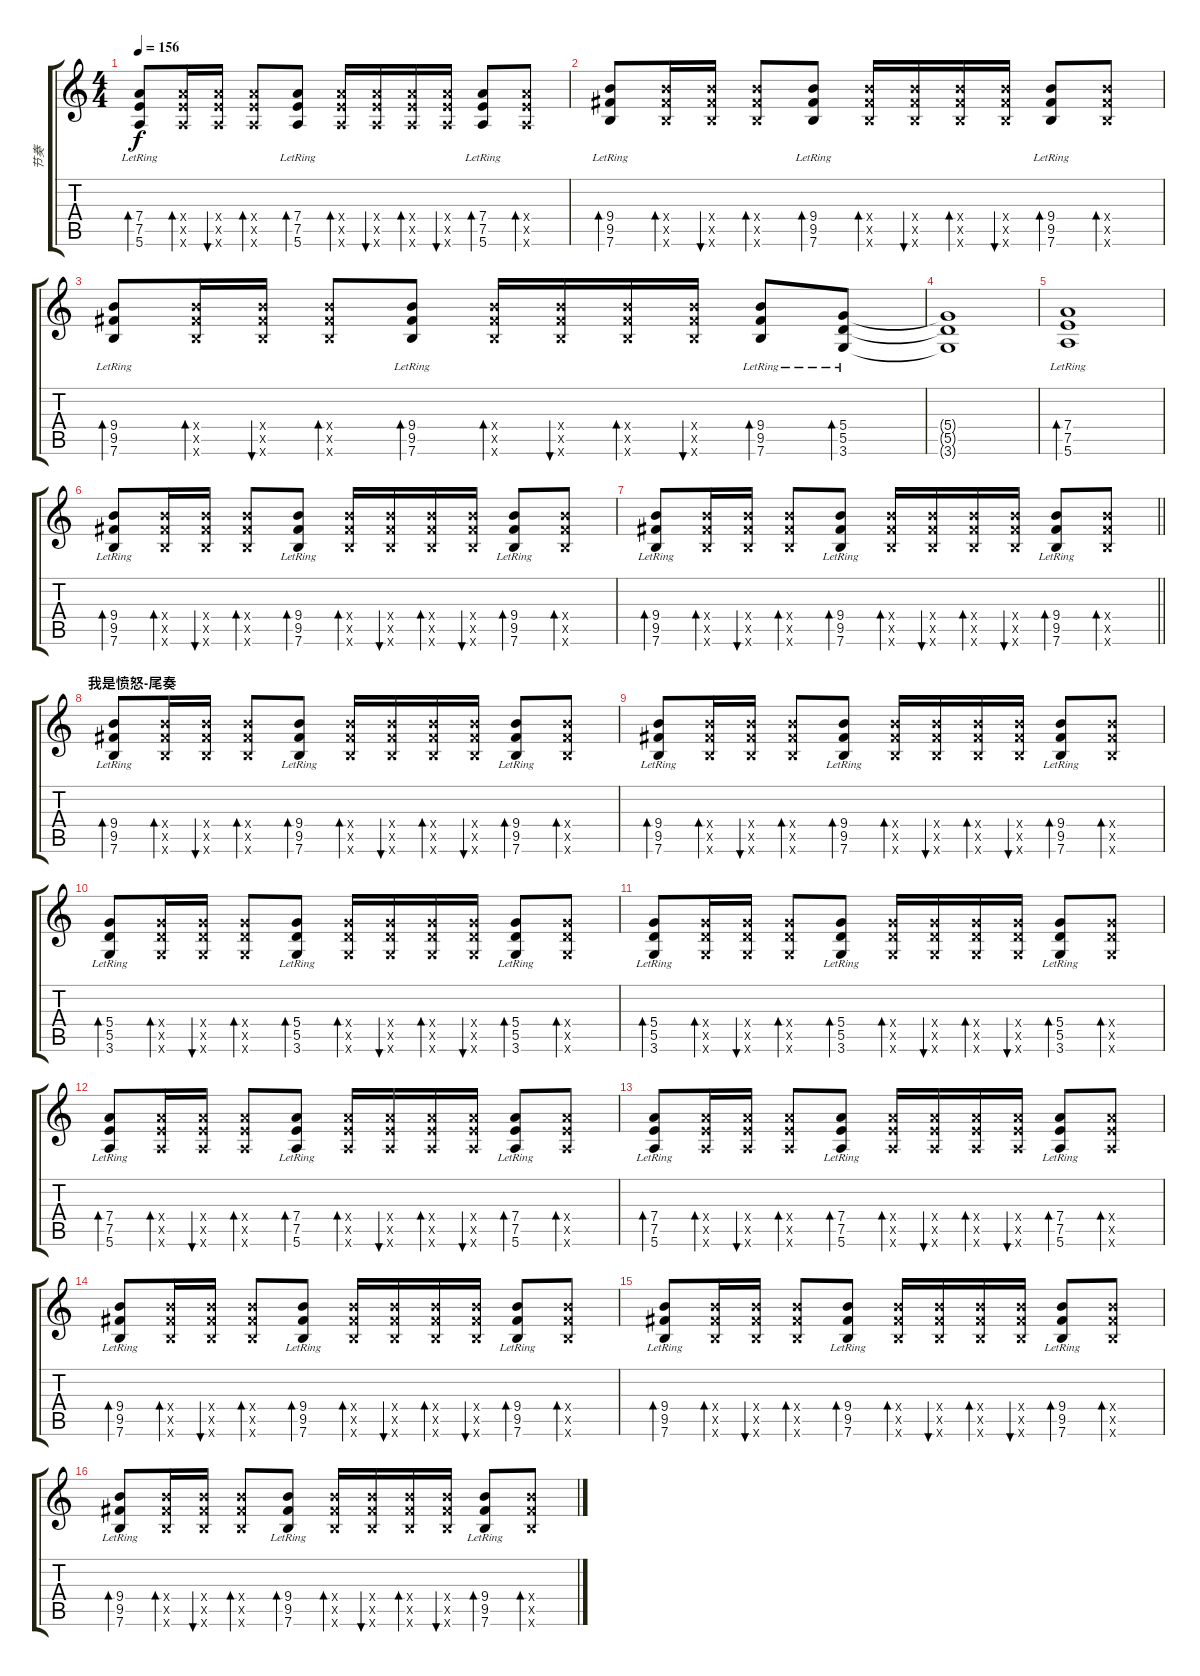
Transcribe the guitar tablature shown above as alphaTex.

\track ("节奏" "节奏") {instrument acousticguitarsteel}
\staff {score tabs}
\tuning (E4 B3 G3 D3 A2 E2) {hide}
\ts (4 4)
\tempo 156
\clef g2
\ks c
(7.4{lr} 7.5{lr} 5.6{lr}).8{bd 60 dy f} (7.4{x} 7.5{x} 5.6{x}).16{bd 60} (7.4{x} 7.5{x} 5.6{x}).16{bu 60} (7.4{x} 7.5{x} 5.6{x}).8{bd 60} (7.4{lr} 7.5{lr} 5.6{lr}).8{bd 60} (7.4{x} 7.5{x} 5.6{x}).16{bd 60} (7.4{x} 7.5{x} 5.6{x}).16{bu 60} (7.4{x} 7.5{x} 5.6{x}).16{bd 60} (7.4{x} 7.5{x} 5.6{x}).16{bu 60} (7.4{lr} 7.5{lr} 5.6{lr}).8{bd 60} (7.4{x} 7.5{x} 5.6{x}).8{bd 60} |
(9.4{lr} 9.5{lr} 7.6{lr}).8{bd 60} (9.4{x} 9.5{x} 7.6{x}).16{bd 60} (9.4{x} 9.5{x} 7.6{x}).16{bu 60} (9.4{x} 9.5{x} 7.6{x}).8{bd 60} (9.4{lr} 9.5{lr} 7.6{lr}).8{bd 60} (9.4{x} 9.5{x} 7.6{x}).16{bd 60} (9.4{x} 9.5{x} 7.6{x}).16{bu 60} (9.4{x} 9.5{x} 7.6{x}).16{bd 60} (9.4{x} 9.5{x} 7.6{x}).16{bu 60} (9.4{lr} 9.5{lr} 7.6{lr}).8{bd 60} (9.4{x} 9.5{x} 7.6{x}).8{bd 60} |
(9.4{lr} 9.5{lr} 7.6{lr}).8{bd 60} (9.4{x} 9.5{x} 7.6{x}).16{bd 60} (9.4{x} 9.5{x} 7.6{x}).16{bu 60} (9.4{x} 9.5{x} 7.6{x}).8{bd 60} (9.4{lr} 9.5{lr} 7.6{lr}).8{bd 60} (9.4{x} 9.5{x} 7.6{x}).16{bd 60} (9.4{x} 9.5{x} 7.6{x}).16{bu 60} (9.4{x} 9.5{x} 7.6{x}).16{bd 60} (9.4{x} 9.5{x} 7.6{x}).16{bu 60} (9.4{lr} 9.5{lr} 7.6{lr}).8{bd 60} (5.4{lr} 5.5{lr} 3.6{lr}).8{bd 60} |
(5.4{t} 5.5{t} 3.6{t}).1 |
(7.4{lr} 7.5{lr} 5.6{lr}).1{bd 60} |
(9.4{lr} 9.5{lr} 7.6{lr}).8{bd 60} (9.4{x} 9.5{x} 7.6{x}).16{bd 60} (9.4{x} 9.5{x} 7.6{x}).16{bu 60} (9.4{x} 9.5{x} 7.6{x}).8{bd 60} (9.4{lr} 9.5{lr} 7.6{lr}).8{bd 60} (9.4{x} 9.5{x} 7.6{x}).16{bd 60} (9.4{x} 9.5{x} 7.6{x}).16{bu 60} (9.4{x} 9.5{x} 7.6{x}).16{bd 60} (9.4{x} 9.5{x} 7.6{x}).16{bu 60} (9.4{lr} 9.5{lr} 7.6{lr}).8{bd 60} (9.4{x} 9.5{x} 7.6{x}).8{bd 60} |
\barLineRight lightlight
(9.4{lr} 9.5{lr} 7.6{lr}).8{bd 60} (9.4{x} 9.5{x} 7.6{x}).16{bd 60} (9.4{x} 9.5{x} 7.6{x}).16{bu 60} (9.4{x} 9.5{x} 7.6{x}).8{bd 60} (9.4{lr} 9.5{lr} 7.6{lr}).8{bd 60} (9.4{x} 9.5{x} 7.6{x}).16{bd 60} (9.4{x} 9.5{x} 7.6{x}).16{bu 60} (9.4{x} 9.5{x} 7.6{x}).16{bd 60} (9.4{x} 9.5{x} 7.6{x}).16{bu 60} (9.4{lr} 9.5{lr} 7.6{lr}).8{bd 60} (9.4{x} 9.5{x} 7.6{x}).8{bd 60} |
\section ("" "我是愤怒-尾奏")
(9.4{lr} 9.5{lr} 7.6{lr}).8{bd 60} (9.4{x} 9.5{x} 7.6{x}).16{bd 60} (9.4{x} 9.5{x} 7.6{x}).16{bu 60} (9.4{x} 9.5{x} 7.6{x}).8{bd 60} (9.4{lr} 9.5{lr} 7.6{lr}).8{bd 60} (9.4{x} 9.5{x} 7.6{x}).16{bd 60} (9.4{x} 9.5{x} 7.6{x}).16{bu 60} (9.4{x} 9.5{x} 7.6{x}).16{bd 60} (9.4{x} 9.5{x} 7.6{x}).16{bu 60} (9.4{lr} 9.5{lr} 7.6{lr}).8{bd 60} (9.4{x} 9.5{x} 7.6{x}).8{bd 60} |
(9.4{lr} 9.5{lr} 7.6{lr}).8{bd 60} (9.4{x} 9.5{x} 7.6{x}).16{bd 60} (9.4{x} 9.5{x} 7.6{x}).16{bu 60} (9.4{x} 9.5{x} 7.6{x}).8{bd 60} (9.4{lr} 9.5{lr} 7.6{lr}).8{bd 60} (9.4{x} 9.5{x} 7.6{x}).16{bd 60} (9.4{x} 9.5{x} 7.6{x}).16{bu 60} (9.4{x} 9.5{x} 7.6{x}).16{bd 60} (9.4{x} 9.5{x} 7.6{x}).16{bu 60} (9.4{lr} 9.5{lr} 7.6{lr}).8{bd 60} (9.4{x} 9.5{x} 7.6{x}).8{bd 60} |
(5.4{lr} 5.5{lr} 3.6{lr}).8{bd 60} (5.4{x} 5.5{x} 3.6{x}).16{bd 60} (5.4{x} 5.5{x} 3.6{x}).16{bu 60} (5.4{x} 5.5{x} 3.6{x}).8{bd 60} (5.4{lr} 5.5{lr} 3.6{lr}).8{bd 60} (5.4{x} 5.5{x} 3.6{x}).16{bd 60} (5.4{x} 5.5{x} 3.6{x}).16{bu 60} (5.4{x} 5.5{x} 3.6{x}).16{bd 60} (5.4{x} 5.5{x} 3.6{x}).16{bu 60} (5.4{lr} 5.5{lr} 3.6{lr}).8{bd 60} (5.4{x} 5.5{x} 3.6{x}).8{bd 60} |
(5.4{lr} 5.5{lr} 3.6{lr}).8{bd 60} (5.4{x} 5.5{x} 3.6{x}).16{bd 60} (5.4{x} 5.5{x} 3.6{x}).16{bu 60} (5.4{x} 5.5{x} 3.6{x}).8{bd 60} (5.4{lr} 5.5{lr} 3.6{lr}).8{bd 60} (5.4{x} 5.5{x} 3.6{x}).16{bd 60} (5.4{x} 5.5{x} 3.6{x}).16{bu 60} (5.4{x} 5.5{x} 3.6{x}).16{bd 60} (5.4{x} 5.5{x} 3.6{x}).16{bu 60} (5.4{lr} 5.5{lr} 3.6{lr}).8{bd 60} (5.4{x} 5.5{x} 3.6{x}).8{bd 60} |
(7.4{lr} 7.5{lr} 5.6{lr}).8{bd 60} (7.4{x} 7.5{x} 5.6{x}).16{bd 60} (7.4{x} 7.5{x} 5.6{x}).16{bu 60} (7.4{x} 7.5{x} 5.6{x}).8{bd 60} (7.4{lr} 7.5{lr} 5.6{lr}).8{bd 60} (7.4{x} 7.5{x} 5.6{x}).16{bd 60} (7.4{x} 7.5{x} 5.6{x}).16{bu 60} (7.4{x} 7.5{x} 5.6{x}).16{bd 60} (7.4{x} 7.5{x} 5.6{x}).16{bu 60} (7.4{lr} 7.5{lr} 5.6{lr}).8{bd 60} (7.4{x} 7.5{x} 5.6{x}).8{bd 60} |
(7.4{lr} 7.5{lr} 5.6{lr}).8{bd 60} (7.4{x} 7.5{x} 5.6{x}).16{bd 60} (7.4{x} 7.5{x} 5.6{x}).16{bu 60} (7.4{x} 7.5{x} 5.6{x}).8{bd 60} (7.4{lr} 7.5{lr} 5.6{lr}).8{bd 60} (7.4{x} 7.5{x} 5.6{x}).16{bd 60} (7.4{x} 7.5{x} 5.6{x}).16{bu 60} (7.4{x} 7.5{x} 5.6{x}).16{bd 60} (7.4{x} 7.5{x} 5.6{x}).16{bu 60} (7.4{lr} 7.5{lr} 5.6{lr}).8{bd 60} (7.4{x} 7.5{x} 5.6{x}).8{bd 60} |
(9.4{lr} 9.5{lr} 7.6{lr}).8{bd 60} (9.4{x} 9.5{x} 7.6{x}).16{bd 60} (9.4{x} 9.5{x} 7.6{x}).16{bu 60} (9.4{x} 9.5{x} 7.6{x}).8{bd 60} (9.4{lr} 9.5{lr} 7.6{lr}).8{bd 60} (9.4{x} 9.5{x} 7.6{x}).16{bd 60} (9.4{x} 9.5{x} 7.6{x}).16{bu 60} (9.4{x} 9.5{x} 7.6{x}).16{bd 60} (9.4{x} 9.5{x} 7.6{x}).16{bu 60} (9.4{lr} 9.5{lr} 7.6{lr}).8{bd 60} (9.4{x} 9.5{x} 7.6{x}).8{bd 60} |
(9.4{lr} 9.5{lr} 7.6{lr}).8{bd 60} (9.4{x} 9.5{x} 7.6{x}).16{bd 60} (9.4{x} 9.5{x} 7.6{x}).16{bu 60} (9.4{x} 9.5{x} 7.6{x}).8{bd 60} (9.4{lr} 9.5{lr} 7.6{lr}).8{bd 60} (9.4{x} 9.5{x} 7.6{x}).16{bd 60} (9.4{x} 9.5{x} 7.6{x}).16{bu 60} (9.4{x} 9.5{x} 7.6{x}).16{bd 60} (9.4{x} 9.5{x} 7.6{x}).16{bu 60} (9.4{lr} 9.5{lr} 7.6{lr}).8{bd 60} (9.4{x} 9.5{x} 7.6{x}).8{bd 60} |
(9.4{lr} 9.5{lr} 7.6{lr}).8{bd 60} (9.4{x} 9.5{x} 7.6{x}).16{bd 60} (9.4{x} 9.5{x} 7.6{x}).16{bu 60} (9.4{x} 9.5{x} 7.6{x}).8{bd 60} (9.4{lr} 9.5{lr} 7.6{lr}).8{bd 60} (9.4{x} 9.5{x} 7.6{x}).16{bd 60} (9.4{x} 9.5{x} 7.6{x}).16{bu 60} (9.4{x} 9.5{x} 7.6{x}).16{bd 60} (9.4{x} 9.5{x} 7.6{x}).16{bu 60} (9.4{lr} 9.5{lr} 7.6{lr}).8{bd 60} (9.4{x} 9.5{x} 7.6{x}).8{bd 60}
